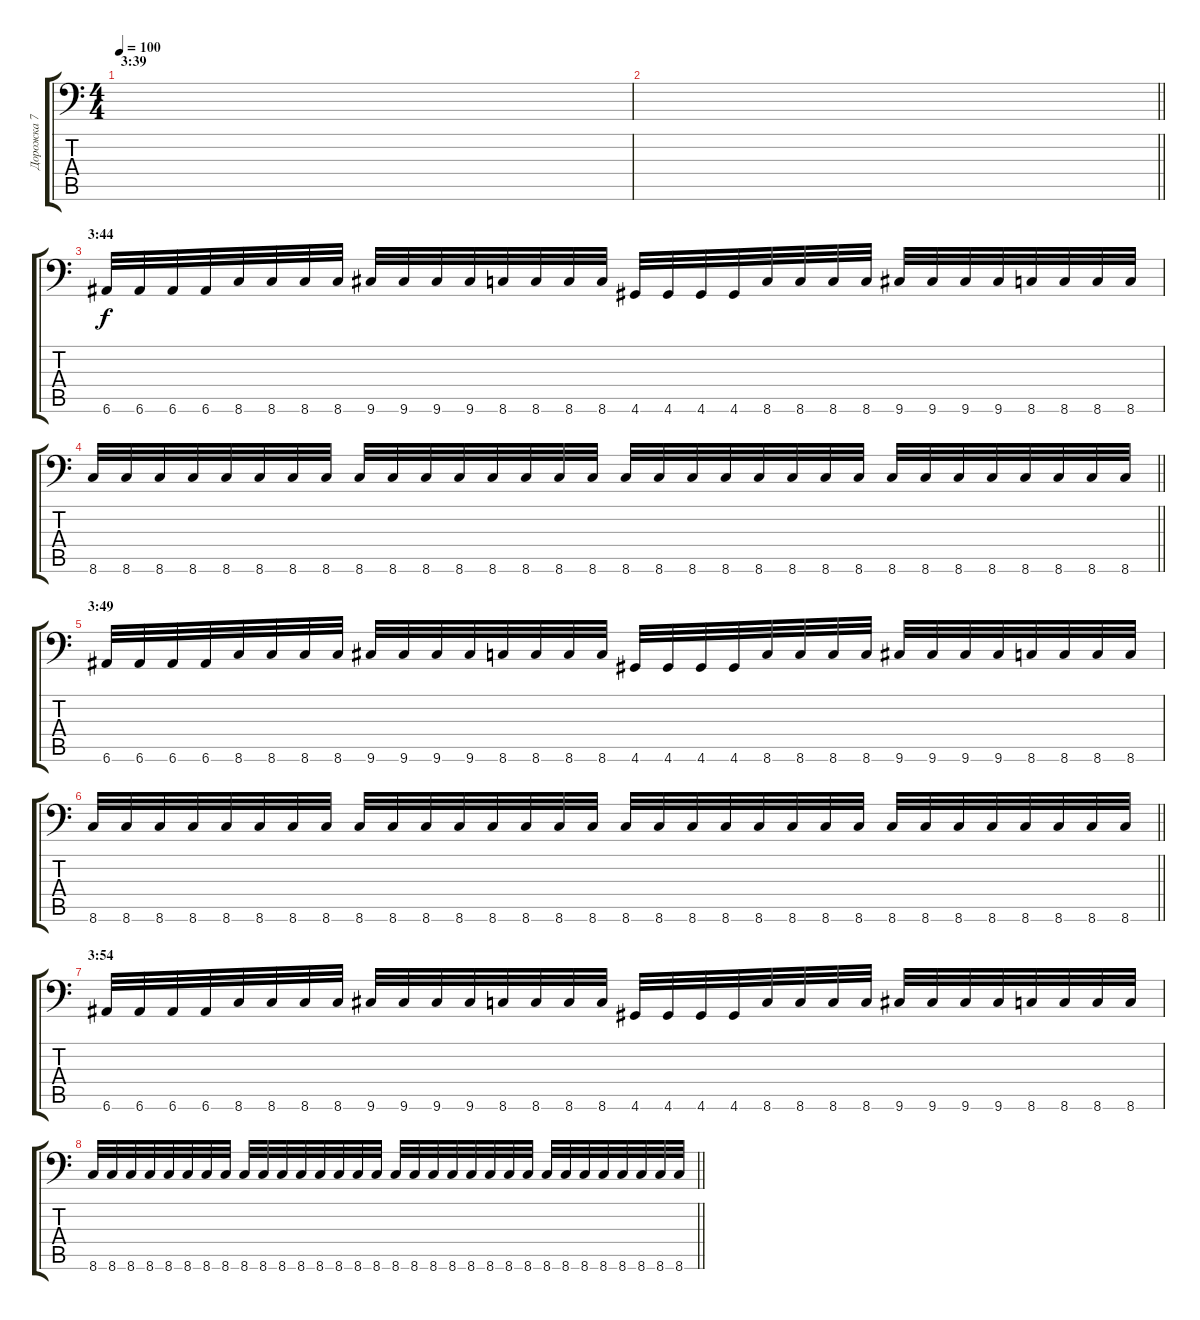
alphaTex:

\track ("Дорожка 7" "Дорожка 7") {instrument distortionguitar}
\staff {score tabs}
\tuning (E3 B2 G2 D2 A1 E1) {hide}
\ts (4 4)
\section ("" "3:39")
\tempo 100
\clef f4
\ks c
|
\barLineRight lightlight
|
\section ("" "3:44")
6.6.32{volume 13} 6.6.32 6.6.32 6.6.32 8.6.32 8.6.32 8.6.32 8.6.32 9.6.32 9.6.32 9.6.32 9.6.32 8.6.32 8.6.32 8.6.32 8.6.32 4.6.32 4.6.32 4.6.32 4.6.32 8.6.32 8.6.32 8.6.32 8.6.32 9.6.32 9.6.32 9.6.32 9.6.32 8.6.32 8.6.32 8.6.32 8.6.32 |
\barLineRight lightlight
8.6.32 8.6.32 8.6.32 8.6.32 8.6.32 8.6.32 8.6.32 8.6.32 8.6.32 8.6.32 8.6.32 8.6.32 8.6.32 8.6.32 8.6.32 8.6.32 8.6.32 8.6.32 8.6.32 8.6.32 8.6.32 8.6.32 8.6.32 8.6.32 8.6.32 8.6.32 8.6.32 8.6.32 8.6.32 8.6.32 8.6.32 8.6.32 |
\section ("" "3:49")
6.6.32{volume 13} 6.6.32 6.6.32 6.6.32 8.6.32 8.6.32 8.6.32 8.6.32 9.6.32 9.6.32 9.6.32 9.6.32 8.6.32 8.6.32 8.6.32 8.6.32 4.6.32 4.6.32 4.6.32 4.6.32 8.6.32 8.6.32 8.6.32 8.6.32 9.6.32 9.6.32 9.6.32 9.6.32 8.6.32 8.6.32 8.6.32 8.6.32 |
\barLineRight lightlight
8.6.32 8.6.32 8.6.32 8.6.32 8.6.32 8.6.32 8.6.32 8.6.32 8.6.32 8.6.32 8.6.32 8.6.32 8.6.32 8.6.32 8.6.32 8.6.32 8.6.32 8.6.32 8.6.32 8.6.32 8.6.32 8.6.32 8.6.32 8.6.32 8.6.32 8.6.32 8.6.32 8.6.32 8.6.32 8.6.32 8.6.32 8.6.32 |
\section ("" "3:54")
6.6.32{volume 13} 6.6.32 6.6.32 6.6.32 8.6.32 8.6.32 8.6.32 8.6.32 9.6.32 9.6.32 9.6.32 9.6.32 8.6.32 8.6.32 8.6.32 8.6.32 4.6.32 4.6.32 4.6.32 4.6.32 8.6.32 8.6.32 8.6.32 8.6.32 9.6.32 9.6.32 9.6.32 9.6.32 8.6.32 8.6.32 8.6.32 8.6.32 |
\barLineRight lightlight
8.6.32 8.6.32 8.6.32 8.6.32 8.6.32 8.6.32 8.6.32 8.6.32 8.6.32 8.6.32 8.6.32 8.6.32 8.6.32 8.6.32 8.6.32 8.6.32 8.6.32 8.6.32 8.6.32 8.6.32 8.6.32 8.6.32 8.6.32 8.6.32 8.6.32 8.6.32 8.6.32 8.6.32 8.6.32 8.6.32 8.6.32 8.6.32
